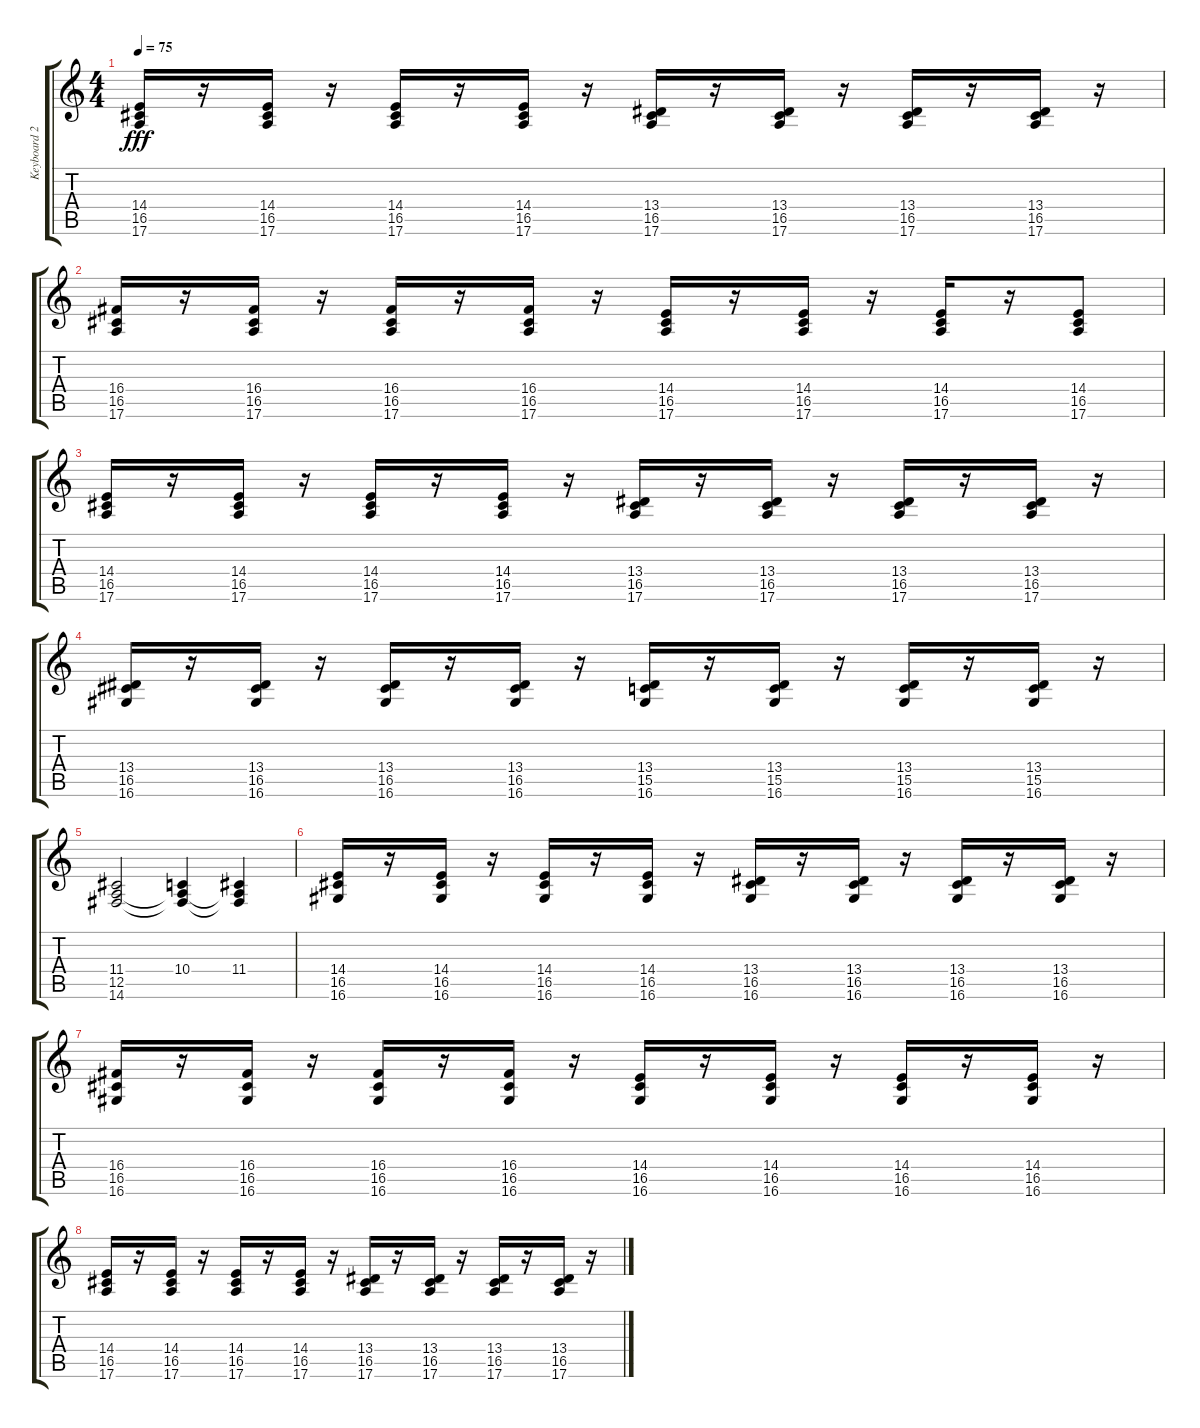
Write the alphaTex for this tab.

\track ("Keyboard 2" "Keyboard 2") {instrument stringensemble1}
\staff {score tabs}
\tuning (E4 B3 G3 D3 A2 E2) {hide}
\ts (4 4)
\tempo 75
\clef g2
\ks c
(14.4 16.5 17.6).16{dy fff} r.16 (14.4 16.5 17.6).16 r.16 (14.4 16.5 17.6).16 r.16 (14.4 16.5 17.6).16 r.16 (13.4 16.5 17.6).16 r.16 (13.4 16.5 17.6).16 r.16 (13.4 16.5 17.6).16 r.16 (13.4 16.5 17.6).16 r.16 |
(16.4 16.5 17.6).16 r.16 (16.4 16.5 17.6).16 r.16 (16.4 16.5 17.6).16 r.16 (16.4 16.5 17.6).16 r.16 (14.4 16.5 17.6).16 r.16 (14.4 16.5 17.6).16 r.16 (14.4 16.5 17.6).16 r.16 (14.4 16.5 17.6).8 |
(14.4 16.5 17.6).16 r.16 (14.4 16.5 17.6).16 r.16 (14.4 16.5 17.6).16 r.16 (14.4 16.5 17.6).16 r.16 (13.4 16.5 17.6).16 r.16 (13.4 16.5 17.6).16 r.16 (13.4 16.5 17.6).16 r.16 (13.4 16.5 17.6).16 r.16 |
(13.4 16.5 16.6).16 r.16 (13.4 16.5 16.6).16 r.16 (13.4 16.5 16.6).16 r.16 (13.4 16.5 16.6).16 r.16 (13.4 15.5 16.6).16 r.16 (13.4 15.5 16.6).16 r.16 (13.4 15.5 16.6).16 r.16 (13.4 15.5 16.6).16 r.16 |
(11.4 12.5 14.6).2 (10.4 12.5{t} 14.6{t}).4 (11.4 12.5{t} 14.6{t}).4 |
(14.4 16.5 16.6).16 r.16 (14.4 16.5 16.6).16 r.16 (14.4 16.5 16.6).16 r.16 (14.4 16.5 16.6).16 r.16 (13.4 16.5 16.6).16 r.16 (13.4 16.5 16.6).16 r.16 (13.4 16.5 16.6).16 r.16 (13.4 16.5 16.6).16 r.16 |
(16.4 16.5 16.6).16 r.16 (16.4 16.5 16.6).16 r.16 (16.4 16.5 16.6).16 r.16 (16.4 16.5 16.6).16 r.16 (14.4 16.5 16.6).16 r.16 (14.4 16.5 16.6).16 r.16 (14.4 16.5 16.6).16 r.16 (14.4 16.5 16.6).16 r.16 |
(14.4 16.5 17.6).16 r.16 (14.4 16.5 17.6).16 r.16 (14.4 16.5 17.6).16 r.16 (14.4 16.5 17.6).16 r.16 (13.4 16.5 17.6).16 r.16 (13.4 16.5 17.6).16 r.16 (13.4 16.5 17.6).16 r.16 (13.4 16.5 17.6).16 r.16
